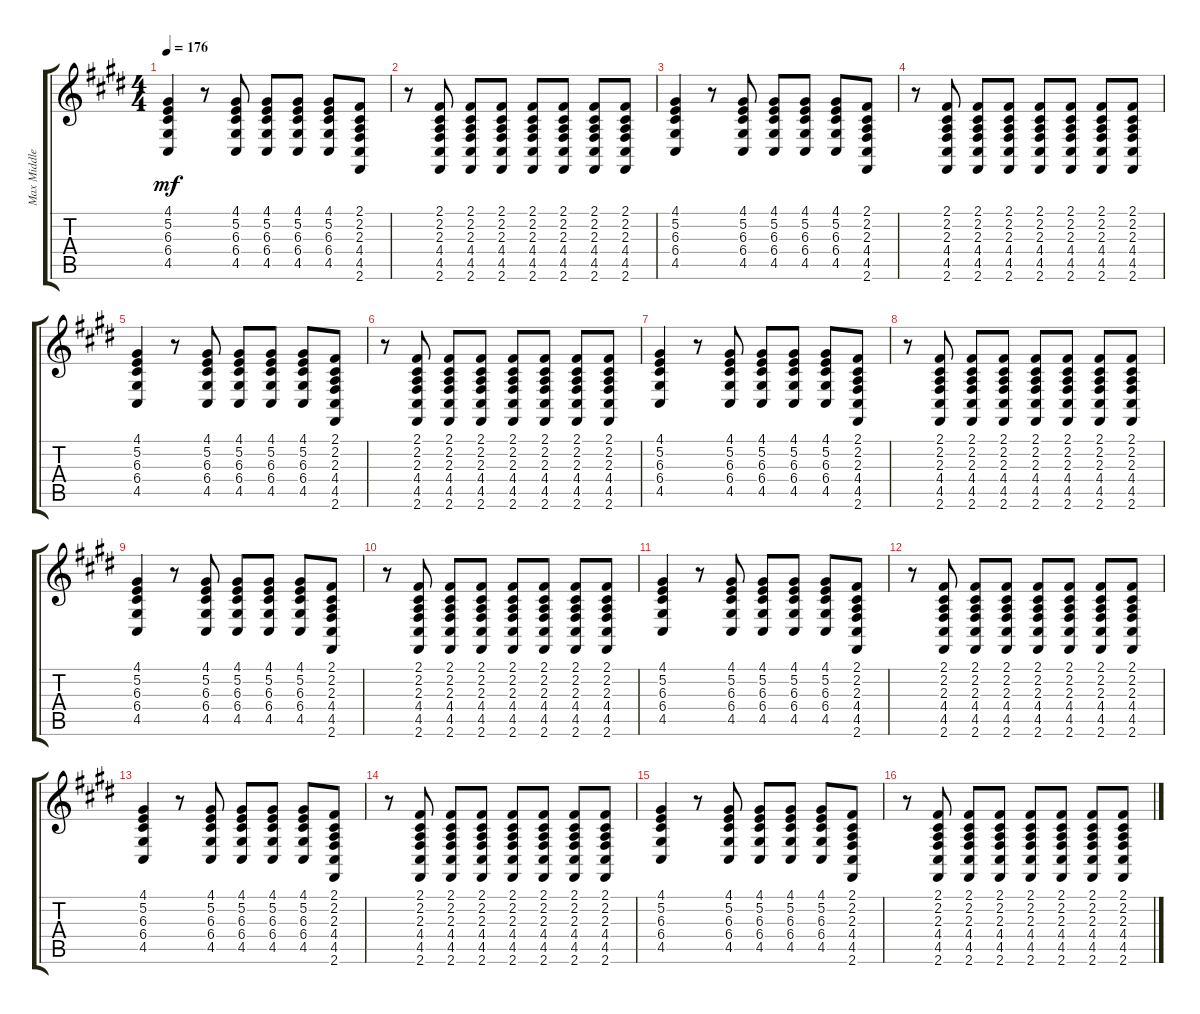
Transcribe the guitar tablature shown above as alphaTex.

\track ("Max Middleton Grand Piano" "Max Middle") {instrument brightacousticpiano}
\staff {score tabs}
\tuning (E4 B3 G3 D3 A2 E2) {hide}
\ts (4 4)
\tempo 176
\clef g2
\ks e
(4.1 5.2 6.3 6.4 4.5).4{dy mf} r.8 (4.1 5.2 6.3 6.4 4.5).8 (4.1 5.2 6.3 6.4 4.5).8 (4.1 5.2 6.3 6.4 4.5).8 (4.1 5.2 6.3 6.4 4.5).8 (2.1 2.2 2.3 4.4 4.5 2.6).8 |
r.8 (2.1 2.2 2.3 4.4 4.5 2.6).8 (2.1 2.2 2.3 4.4 4.5 2.6).8 (2.1 2.2 2.3 4.4 4.5 2.6).8 (2.1 2.2 2.3 4.4 4.5 2.6).8 (2.1 2.2 2.3 4.4 4.5 2.6).8 (2.1 2.2 2.3 4.4 4.5 2.6).8 (2.1 2.2 2.3 4.4 4.5 2.6).8 |
(4.1 5.2 6.3 6.4 4.5).4 r.8 (4.1 5.2 6.3 6.4 4.5).8 (4.1 5.2 6.3 6.4 4.5).8 (4.1 5.2 6.3 6.4 4.5).8 (4.1 5.2 6.3 6.4 4.5).8 (2.1 2.2 2.3 4.4 4.5 2.6).8 |
r.8 (2.1 2.2 2.3 4.4 4.5 2.6).8 (2.1 2.2 2.3 4.4 4.5 2.6).8 (2.1 2.2 2.3 4.4 4.5 2.6).8 (2.1 2.2 2.3 4.4 4.5 2.6).8 (2.1 2.2 2.3 4.4 4.5 2.6).8 (2.1 2.2 2.3 4.4 4.5 2.6).8 (2.1 2.2 2.3 4.4 4.5 2.6).8 |
(4.1 5.2 6.3 6.4 4.5).4 r.8 (4.1 5.2 6.3 6.4 4.5).8 (4.1 5.2 6.3 6.4 4.5).8 (4.1 5.2 6.3 6.4 4.5).8 (4.1 5.2 6.3 6.4 4.5).8 (2.1 2.2 2.3 4.4 4.5 2.6).8 |
r.8 (2.1 2.2 2.3 4.4 4.5 2.6).8 (2.1 2.2 2.3 4.4 4.5 2.6).8 (2.1 2.2 2.3 4.4 4.5 2.6).8 (2.1 2.2 2.3 4.4 4.5 2.6).8 (2.1 2.2 2.3 4.4 4.5 2.6).8 (2.1 2.2 2.3 4.4 4.5 2.6).8 (2.1 2.2 2.3 4.4 4.5 2.6).8 |
(4.1 5.2 6.3 6.4 4.5).4 r.8 (4.1 5.2 6.3 6.4 4.5).8 (4.1 5.2 6.3 6.4 4.5).8 (4.1 5.2 6.3 6.4 4.5).8 (4.1 5.2 6.3 6.4 4.5).8 (2.1 2.2 2.3 4.4 4.5 2.6).8 |
r.8 (2.1 2.2 2.3 4.4 4.5 2.6).8 (2.1 2.2 2.3 4.4 4.5 2.6).8 (2.1 2.2 2.3 4.4 4.5 2.6).8 (2.1 2.2 2.3 4.4 4.5 2.6).8 (2.1 2.2 2.3 4.4 4.5 2.6).8 (2.1 2.2 2.3 4.4 4.5 2.6).8 (2.1 2.2 2.3 4.4 4.5 2.6).8 |
(4.1 5.2 6.3 6.4 4.5).4 r.8 (4.1 5.2 6.3 6.4 4.5).8 (4.1 5.2 6.3 6.4 4.5).8 (4.1 5.2 6.3 6.4 4.5).8 (4.1 5.2 6.3 6.4 4.5).8 (2.1 2.2 2.3 4.4 4.5 2.6).8 |
r.8 (2.1 2.2 2.3 4.4 4.5 2.6).8 (2.1 2.2 2.3 4.4 4.5 2.6).8 (2.1 2.2 2.3 4.4 4.5 2.6).8 (2.1 2.2 2.3 4.4 4.5 2.6).8 (2.1 2.2 2.3 4.4 4.5 2.6).8 (2.1 2.2 2.3 4.4 4.5 2.6).8 (2.1 2.2 2.3 4.4 4.5 2.6).8 |
(4.1 5.2 6.3 6.4 4.5).4 r.8 (4.1 5.2 6.3 6.4 4.5).8 (4.1 5.2 6.3 6.4 4.5).8 (4.1 5.2 6.3 6.4 4.5).8 (4.1 5.2 6.3 6.4 4.5).8 (2.1 2.2 2.3 4.4 4.5 2.6).8 |
r.8 (2.1 2.2 2.3 4.4 4.5 2.6).8 (2.1 2.2 2.3 4.4 4.5 2.6).8 (2.1 2.2 2.3 4.4 4.5 2.6).8 (2.1 2.2 2.3 4.4 4.5 2.6).8 (2.1 2.2 2.3 4.4 4.5 2.6).8 (2.1 2.2 2.3 4.4 4.5 2.6).8 (2.1 2.2 2.3 4.4 4.5 2.6).8 |
(4.1 5.2 6.3 6.4 4.5).4 r.8 (4.1 5.2 6.3 6.4 4.5).8 (4.1 5.2 6.3 6.4 4.5).8 (4.1 5.2 6.3 6.4 4.5).8 (4.1 5.2 6.3 6.4 4.5).8 (2.1 2.2 2.3 4.4 4.5 2.6).8 |
r.8 (2.1 2.2 2.3 4.4 4.5 2.6).8 (2.1 2.2 2.3 4.4 4.5 2.6).8 (2.1 2.2 2.3 4.4 4.5 2.6).8 (2.1 2.2 2.3 4.4 4.5 2.6).8 (2.1 2.2 2.3 4.4 4.5 2.6).8 (2.1 2.2 2.3 4.4 4.5 2.6).8 (2.1 2.2 2.3 4.4 4.5 2.6).8 |
(4.1 5.2 6.3 6.4 4.5).4 r.8 (4.1 5.2 6.3 6.4 4.5).8 (4.1 5.2 6.3 6.4 4.5).8 (4.1 5.2 6.3 6.4 4.5).8 (4.1 5.2 6.3 6.4 4.5).8 (2.1 2.2 2.3 4.4 4.5 2.6).8 |
r.8 (2.1 2.2 2.3 4.4 4.5 2.6).8 (2.1 2.2 2.3 4.4 4.5 2.6).8 (2.1 2.2 2.3 4.4 4.5 2.6).8 (2.1 2.2 2.3 4.4 4.5 2.6).8 (2.1 2.2 2.3 4.4 4.5 2.6).8 (2.1 2.2 2.3 4.4 4.5 2.6).8 (2.1 2.2 2.3 4.4 4.5 2.6).8
